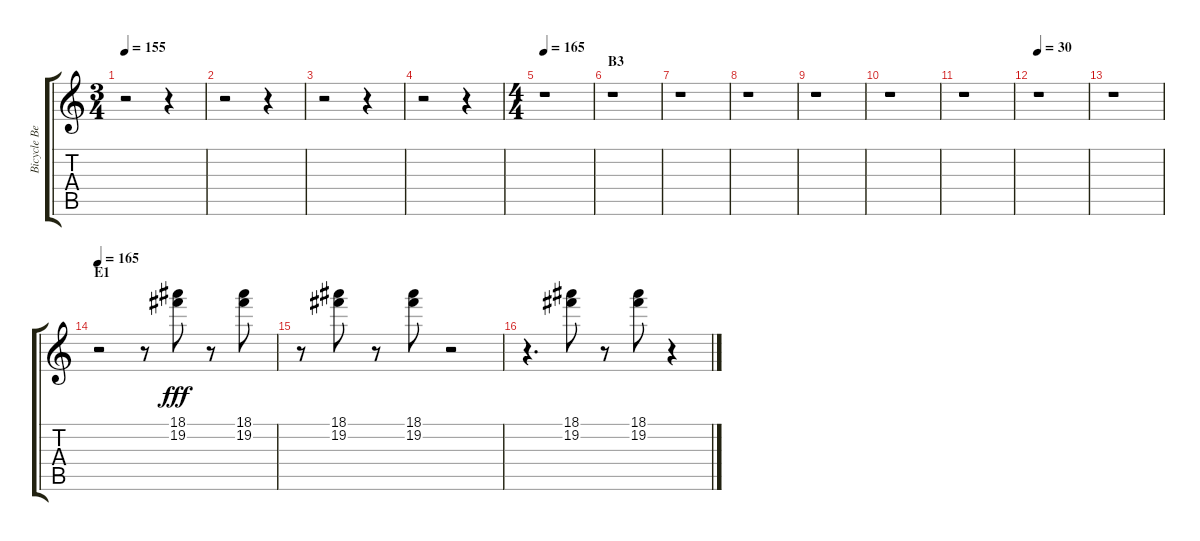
\track ("Bicycle Bells (center)" "Bicycle Be") {instrument glockenspiel}
\staff {score tabs}
\tuning (E5 B4 G4 D4 A3 E3) {hide}
\ts (3 4)
\tempo 155
\clef g2
\ks c
r.2{dy fff} r.4 |
r.2 r.4 |
r.2 r.4 |
r.2 r.4 |
\ts (4 4)
\tempo 165
r.1 |
\section ("" "B3")
r.1 |
r.1 |
r.1 |
r.1 |
r.1 |
r.1 |
\tempo 30
r.1 |
r.1 |
\section ("" "E1")
\tempo 165
r.2 r.8 (18.1 19.2).8 r.8 (18.1 19.2).8 |
r.8 (18.1 19.2).8 r.8 (18.1 19.2).8 r.2 |
r.4{d} (18.1 19.2).8 r.8 (18.1 19.2).8 r.4
